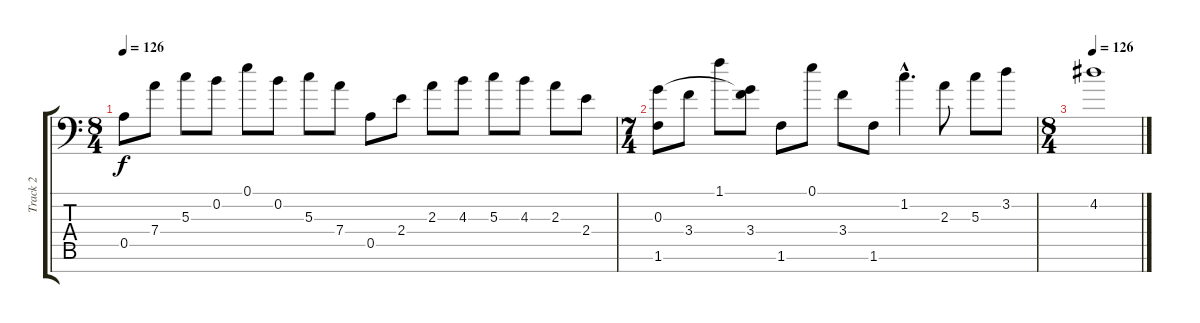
\track ("Track 2" "Track 2") {instrument acousticguitarnylon}
\staff {score tabs}
\tuning (E4 B3 G3 D3 A2 E2 C-1) {hide}
\ts (8 4)
\tempo 126
\clef f4
\ks c
0.5.8{dy f} 7.4.8 5.3.8 0.2.8 0.1.8 0.2.8 5.3.8 7.4.8 0.5.8 2.4.8 2.3.8 4.3.8 5.3.8 4.3.8 2.3.8 2.4.8 |
\ts (7 4)
(0.3 1.6).8 3.4.8 1.1.8 (0.3{t} 3.4).8 1.6.8 0.1.8 3.4.8 1.6.8 1.2{hac}.4{d} 2.3.8 5.3.8 3.2.8 |
\ts (8 4)
\tempo 126
4.2.1
